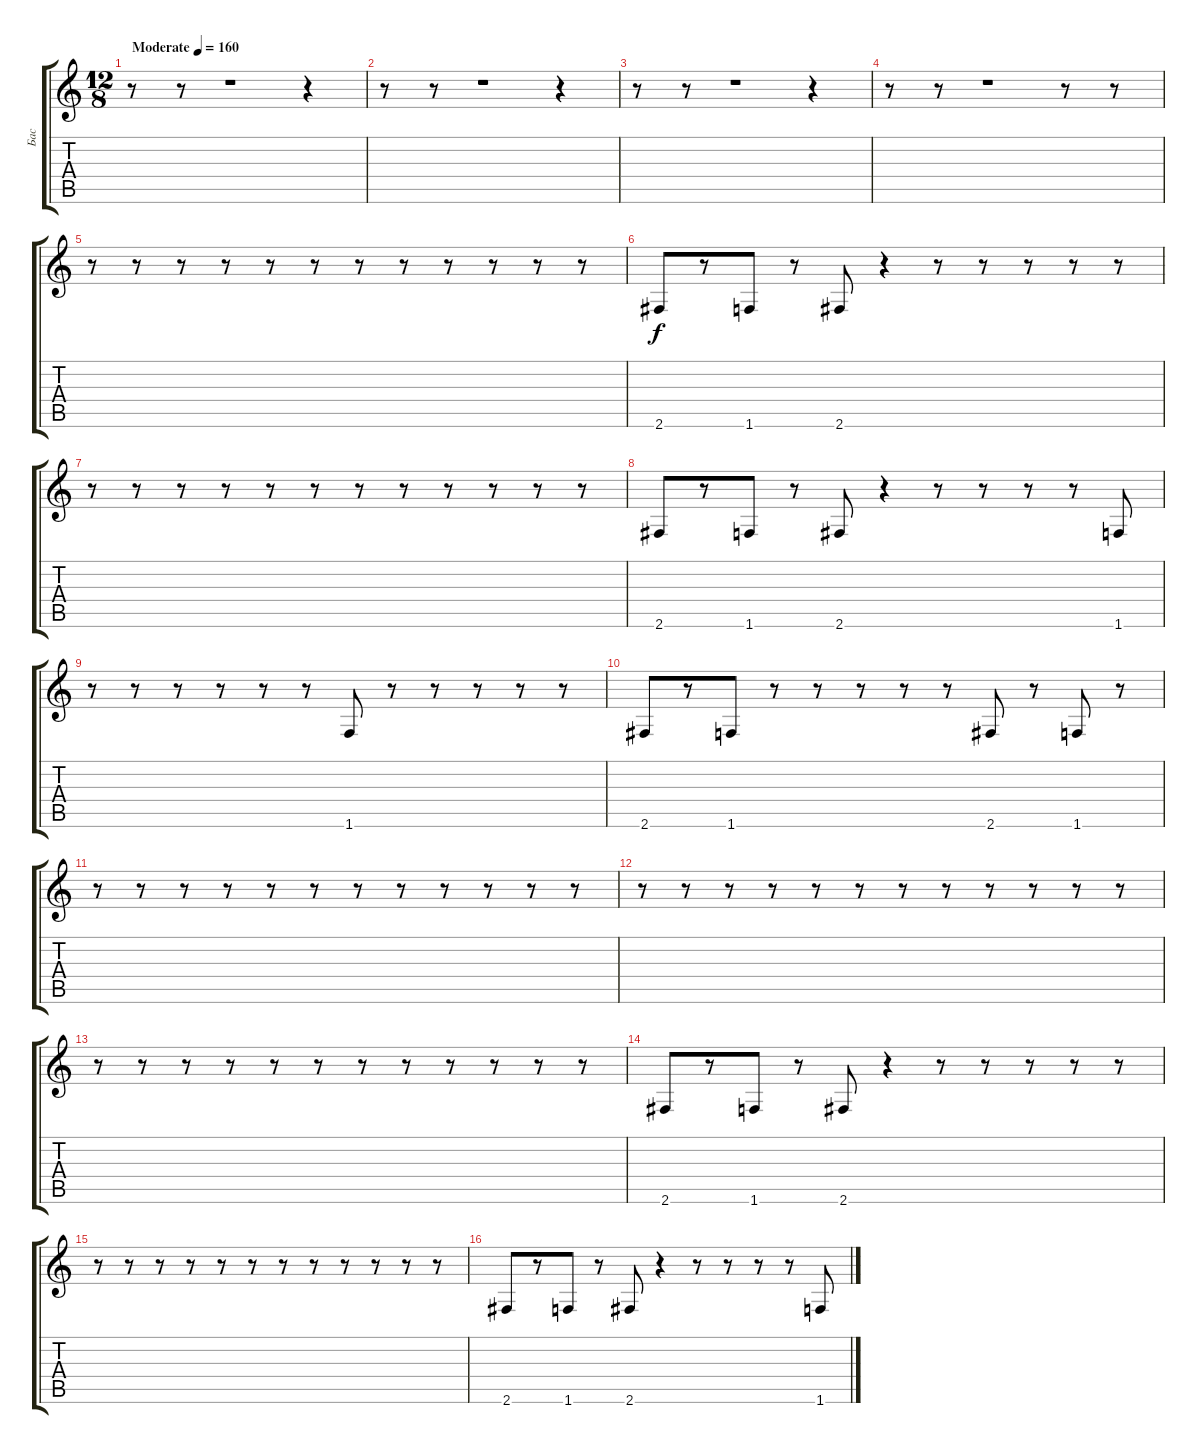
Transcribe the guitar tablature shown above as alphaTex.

\track ("Бас" "Бас") {instrument electricbassfinger}
\staff {score tabs}
\tuning (E4 B3 G3 D3 A2 E2) {hide}
\ts (12 8)
\tempo (160 "Moderate")
\clef g2
\ks c
r.8{dy f instrument electricbassfinger} r.8 r.1 r.4 |
r.8 r.8 r.1 r.4 |
r.8 r.8 r.1 r.4 |
r.8 r.8 r.1 r.8 r.8 |
r.8 r.8 r.8 r.8 r.8 r.8 r.8 r.8 r.8 r.8 r.8 r.8 |
2.6.8 r.8 1.6.8 r.8 2.6.8 r.4 r.8 r.8 r.8 r.8 r.8 |
r.8 r.8 r.8 r.8 r.8 r.8 r.8 r.8 r.8 r.8 r.8 r.8 |
2.6.8 r.8 1.6.8 r.8 2.6.8 r.4 r.8 r.8 r.8 r.8 1.6.8 |
r.8 r.8 r.8 r.8 r.8 r.8 1.6.8 r.8 r.8 r.8 r.8 r.8 |
2.6.8 r.8 1.6.8 r.8 r.8 r.8 r.8 r.8 2.6.8 r.8 1.6.8 r.8 |
r.8 r.8 r.8 r.8 r.8 r.8 r.8 r.8 r.8 r.8 r.8 r.8 |
r.8 r.8 r.8 r.8 r.8 r.8 r.8 r.8 r.8 r.8 r.8 r.8 |
r.8 r.8 r.8 r.8 r.8 r.8 r.8 r.8 r.8 r.8 r.8 r.8 |
2.6.8 r.8 1.6.8 r.8 2.6.8 r.4 r.8 r.8 r.8 r.8 r.8 |
r.8 r.8 r.8 r.8 r.8 r.8 r.8 r.8 r.8 r.8 r.8 r.8 |
2.6.8 r.8 1.6.8 r.8 2.6.8 r.4 r.8 r.8 r.8 r.8 1.6.8
